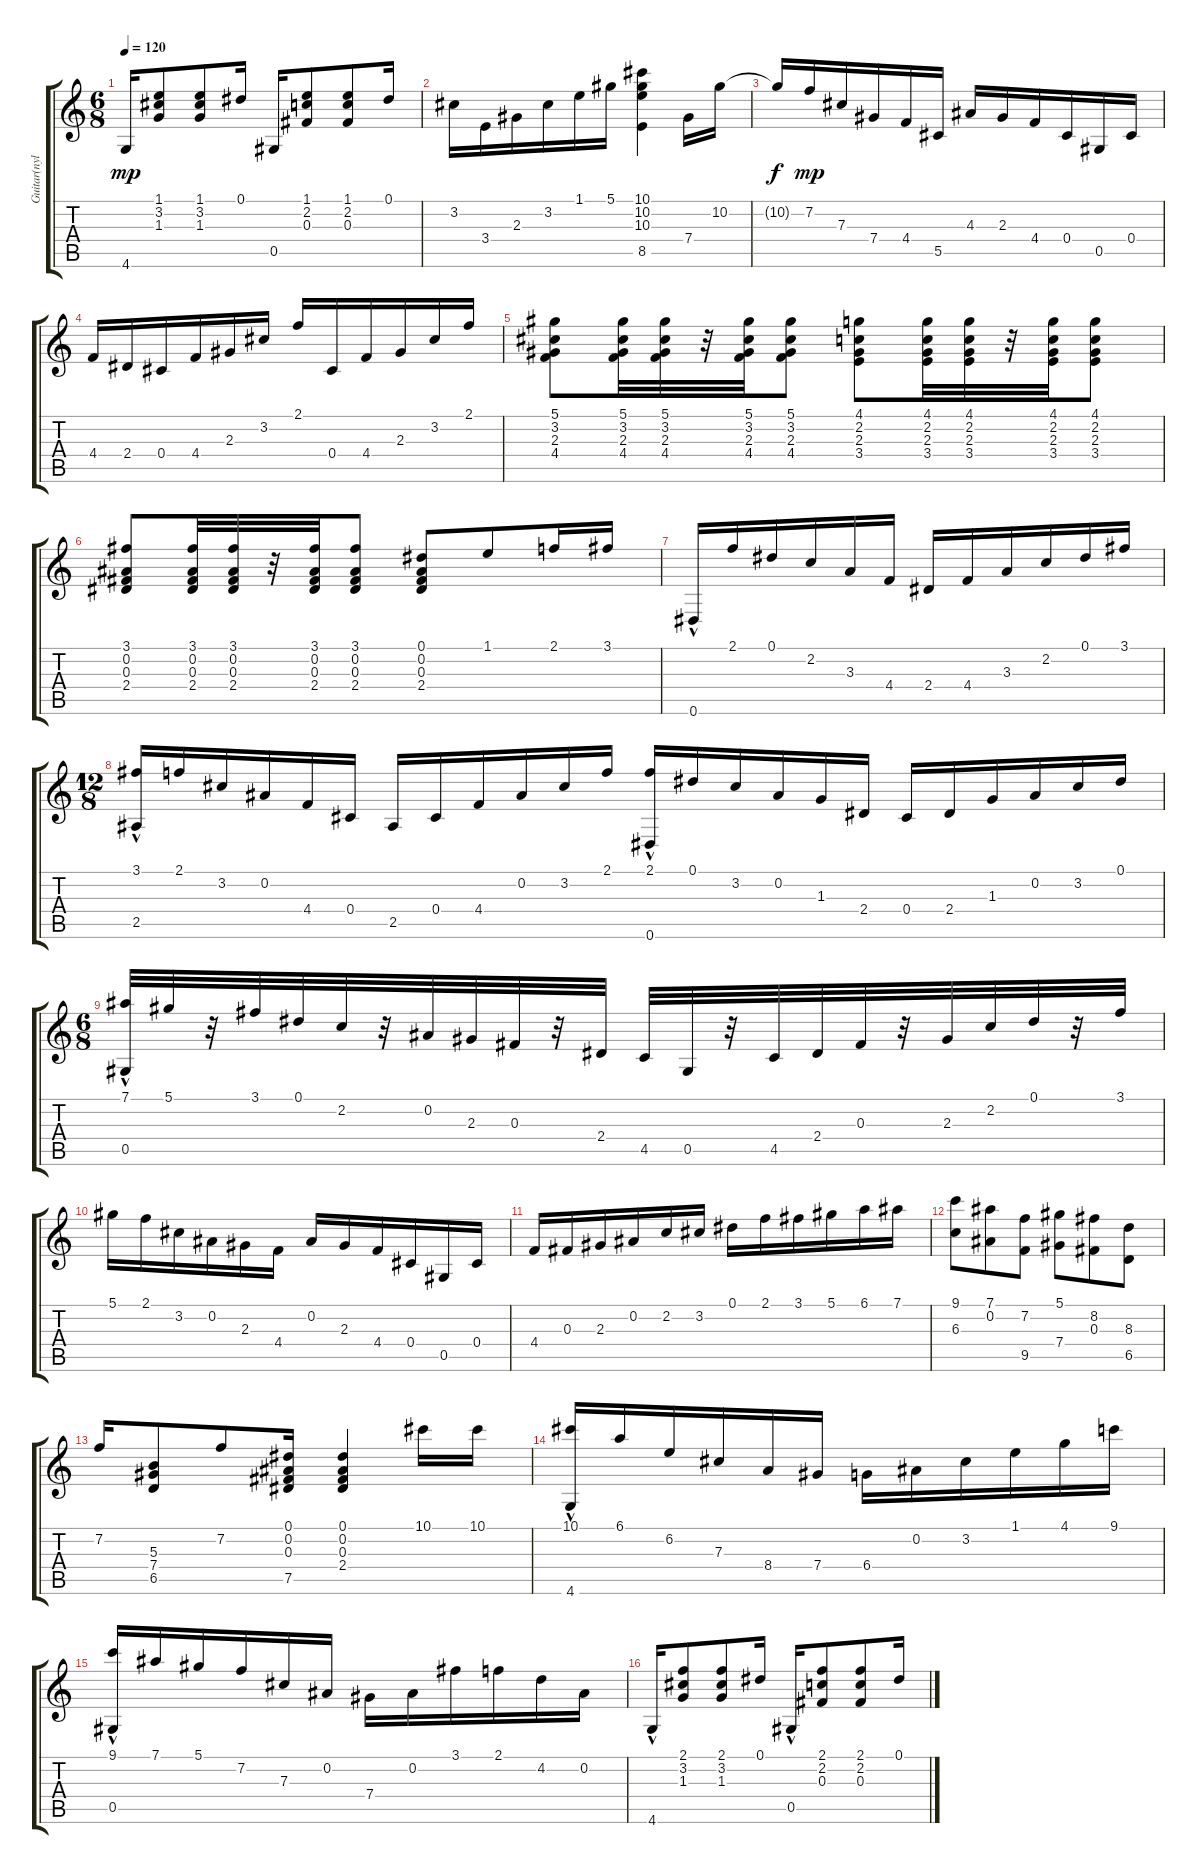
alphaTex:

\track ("Guitar(nylon)" "Guitar(nyl") {instrument acousticguitarnylon}
\staff {score tabs}
\tuning (Eb4 Bb3 Gb3 Db3 Ab2 Eb2) {hide}
\ts (6 8)
\tempo 120
\clef g2
\ks c
4.6.16{dy mp} (1.1 3.2 1.3).8 (1.1 3.2 1.3).8 0.1.16 0.5.16 (1.1 2.2 0.3).8 (1.1 2.2 0.3).8 0.1.16 |
3.2.16 3.4.16 2.3.16 3.2.16 1.1.16 5.1.16 (10.1 10.2 10.3 8.5).4 7.4.16 10.2.16 |
10.2{t}.16{dy f} 7.2.16{dy mp} 7.3.16 7.4.16 4.4.16 5.5.16 4.3.16 2.3.16 4.4.16 0.4.16 0.5.16 0.4.16 |
4.4.16 2.4.16 0.4.16 4.4.16 2.3.16 3.2.16 2.1.16 0.4.16 4.4.16 2.3.16 3.2.16 2.1.16 |
(5.1 3.2 2.3 4.4).8 (5.1 3.2 2.3 4.4).32 (5.1 3.2 2.3 4.4).32 r.32 (5.1 3.2 2.3 4.4).32 (5.1 3.2 2.3 4.4).8 (4.1 2.2 2.3 3.4).8 (4.1 2.2 2.3 3.4).32 (4.1 2.2 2.3 3.4).32 r.32 (4.1 2.2 2.3 3.4).32 (4.1 2.2 2.3 3.4).8 |
(3.1 0.2 0.3 2.4).8 (3.1 0.2 0.3 2.4).32 (3.1 0.2 0.3 2.4).32 r.32 (3.1 0.2 0.3 2.4).32 (3.1 0.2 0.3 2.4).8 (0.1 0.2 0.3 2.4).8 1.1.8 2.1.16 3.1.16 |
0.6{hac}.16 2.1.16 0.1.16 2.2.16 3.3.16 4.4.16 2.4.16 4.4.16 3.3.16 2.2.16 0.1.16 3.1.16 |
\ts (12 8)
(3.1 2.5{hac}).16 2.1.16 3.2.16 0.2.16 4.4.16 0.4.16 2.5.16 0.4.16 4.4.16 0.2.16 3.2.16 2.1.16 (2.1 0.6{hac}).16 0.1.16 3.2.16 0.2.16 1.3.16 2.4.16 0.4.16 2.4.16 1.3.16 0.2.16 3.2.16 0.1.16 |
\ts (6 8)
(7.1 0.5{hac}).32 5.1.32 r.32 3.1.32 0.1.32 2.2.32 r.32 0.2.32 2.3.32 0.3.32 r.32 2.4.32 4.5.32 0.5.32 r.32 4.5.32 2.4.32 0.3.32 r.32 2.3.32 2.2.32 0.1.32 r.32 3.1.32 |
5.1.16 2.1.16 3.2.16 0.2.16 2.3.16 4.4.16 0.2.16 2.3.16 4.4.16 0.4.16 0.5.16 0.4.16 |
4.4.16 0.3.16 2.3.16 0.2.16 2.2.16 3.2.16 0.1.16 2.1.16 3.1.16 5.1.16 6.1.16 7.1.16 |
(9.1 6.3).8 (7.1 0.2).8 (7.2 9.5).8 (5.1 7.4).8 (8.2 0.3).8 (8.3 6.5).8 |
7.2.16 (5.3 7.4 6.5).8 7.2.8 (0.1 0.2 0.3 7.5).16 (0.1 0.2 0.3 2.4).4 10.1.16 10.1.16 |
(10.1 4.6{hac}).16 6.1.16 6.2.16 7.3.16 8.4.16 7.4.16 6.4.16 0.2.16 3.2.16 1.1.16 4.1.16 9.1.16 |
(9.1 0.5{hac}).16 7.1.16 5.1.16 7.2.16 7.3.16 0.2.16 7.4.16 0.2.16 3.1.16 2.1.16 4.2.16 0.2.16 |
4.6{hac}.16 (2.1 3.2 1.3).8 (2.1 3.2 1.3).8 0.1.16 0.5{hac}.16 (2.1 2.2 0.3).8 (2.1 2.2 0.3).8 0.1.16
